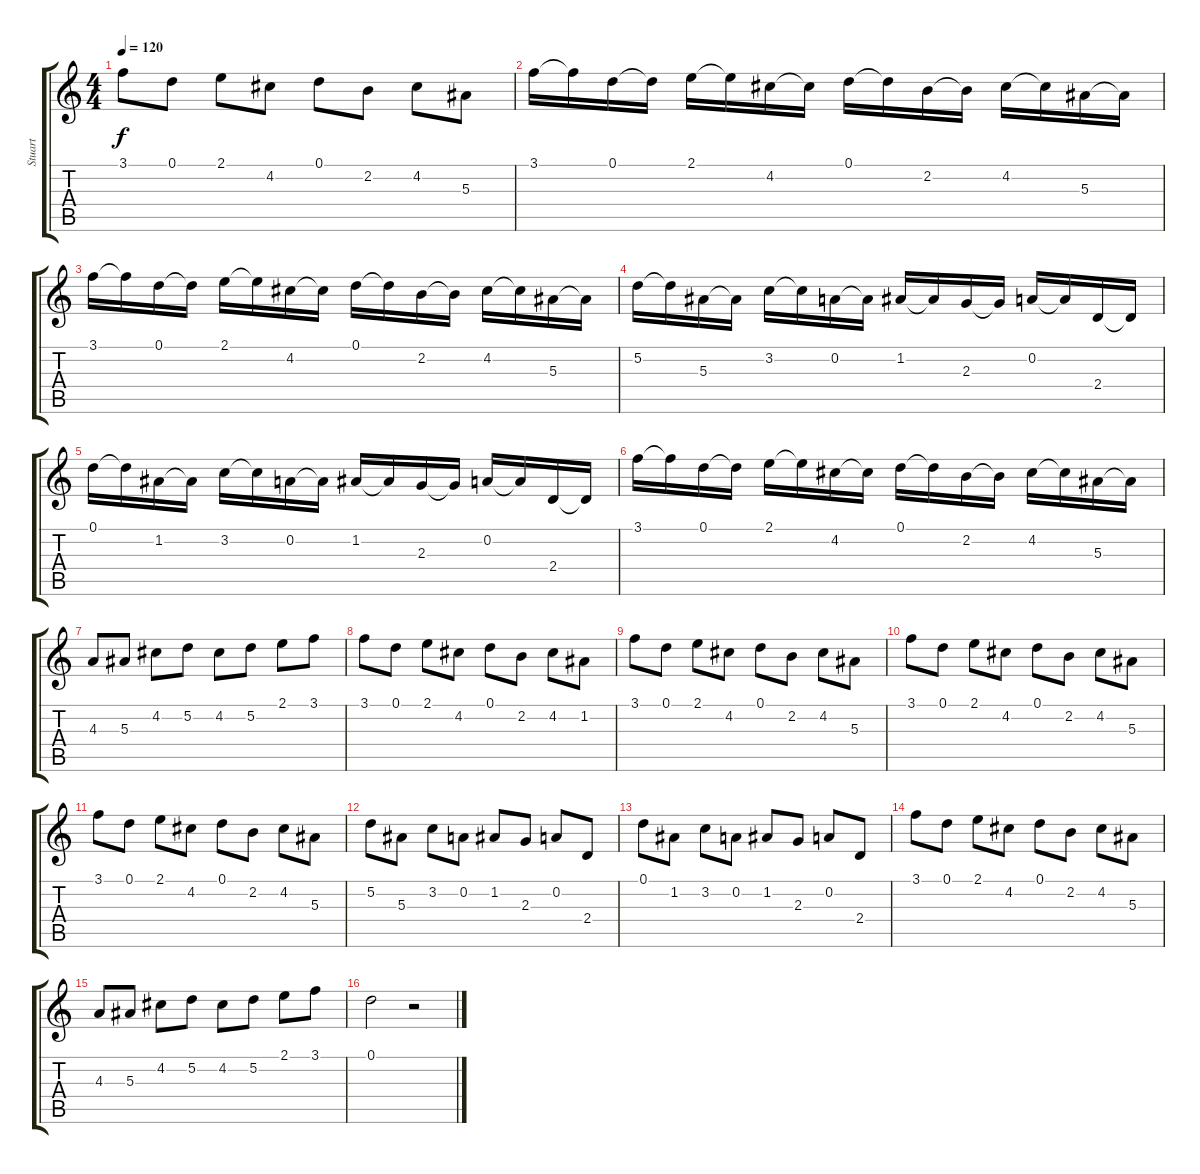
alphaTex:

\track ("Stuart" "Stuart") {instrument distortionguitar}
\staff {score tabs}
\tuning (D4 A3 F3 C3 G2 D2) {hide}
\ts (4 4)
\tempo 120
\clef g2
\ks c
3.1.8{dy f} 0.1.8 2.1.8 4.2.8 0.1.8 2.2.8 4.2.8 5.3.8 |
3.1.16 3.1{t}.16 0.1.16 0.1{t}.16 2.1.16 2.1{t}.16 4.2.16 4.2{t}.16 0.1.16 0.1{t}.16 2.2.16 2.2{t}.16 4.2.16 4.2{t}.16 5.3.16 5.3{t}.16 |
3.1.16 3.1{t}.16 0.1.16 0.1{t}.16 2.1.16 2.1{t}.16 4.2.16 4.2{t}.16 0.1.16 0.1{t}.16 2.2.16 2.2{t}.16 4.2.16 4.2{t}.16 5.3.16 5.3{t}.16 |
5.2.16 5.2{t}.16 5.3.16 5.3{t}.16 3.2.16 3.2{t}.16 0.2.16 0.2{t}.16 1.2.16 1.2{t}.16 2.3.16 2.3{t}.16 0.2.16 0.2{t}.16 2.4.16 2.4{t}.16 |
0.1.16 0.1{t}.16 1.2.16 1.2{t}.16 3.2.16 3.2{t}.16 0.2.16 0.2{t}.16 1.2.16 1.2{t}.16 2.3.16 2.3{t}.16 0.2.16 0.2{t}.16 2.4.16 2.4{t}.16 |
3.1.16 3.1{t}.16 0.1.16 0.1{t}.16 2.1.16 2.1{t}.16 4.2.16 4.2{t}.16 0.1.16 0.1{t}.16 2.2.16 2.2{t}.16 4.2.16 4.2{t}.16 5.3.16 5.3{t}.16 |
4.3.8 5.3.8 4.2.8 5.2.8 4.2.8 5.2.8 2.1.8 3.1.8 |
3.1.8{balance 16} 0.1.8 2.1.8 4.2.8 0.1.8 2.2.8 4.2.8 1.2.8 |
3.1.8 0.1.8 2.1.8 4.2.8 0.1.8 2.2.8 4.2.8 5.3.8 |
3.1.8 0.1.8 2.1.8 4.2.8 0.1.8 2.2.8 4.2.8 5.3.8 |
3.1.8 0.1.8 2.1.8 4.2.8 0.1.8 2.2.8 4.2.8 5.3.8 |
5.2.8 5.3.8 3.2.8 0.2.8 1.2.8 2.3.8 0.2.8 2.4.8 |
0.1.8 1.2.8 3.2.8 0.2.8 1.2.8 2.3.8 0.2.8 2.4.8 |
3.1.8 0.1.8 2.1.8 4.2.8 0.1.8 2.2.8 4.2.8 5.3.8 |
4.3.8 5.3.8 4.2.8 5.2.8 4.2.8 5.2.8 2.1.8 3.1.8 |
0.1.2 r.2
